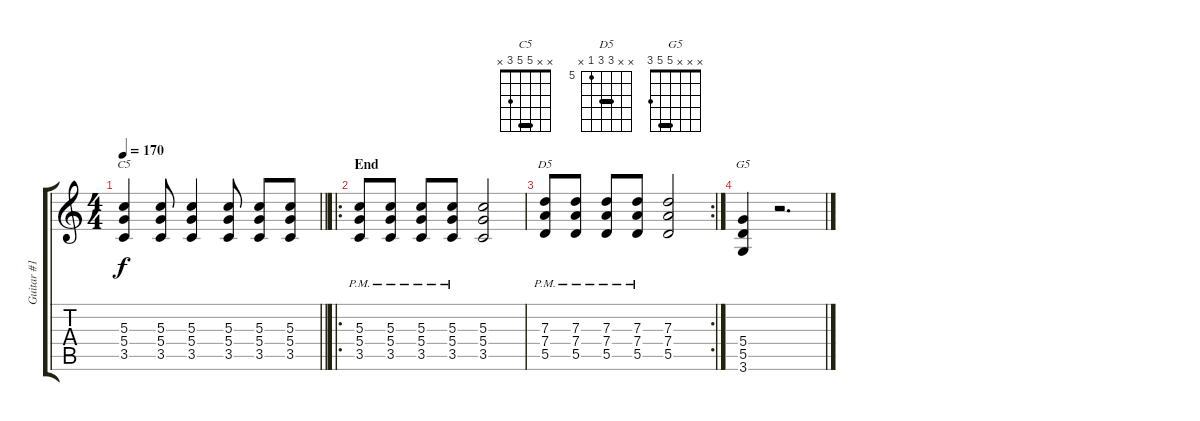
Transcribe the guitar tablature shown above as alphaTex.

\track ("Guitar #1 (Laci Braun)" "Guitar #1 ") {instrument overdrivenguitar}
\staff {score tabs}
\tuning (E4 B3 G3 D3 A2 E2) {hide}
\chord ("C5" x x 5 5 3 x) {barre 5}
\chord ("D5" x x 7 7 5 x) {firstfret 5 barre 7}
\chord ("G5" x x x 5 5 3) {barre 5}
\ts (4 4)
\tempo 170
\clef g2
\barLineRight lightlight
\ks c
(5.3 5.4 3.5).4{ch "C5" dy f} (5.3 5.4 3.5).8 (5.3 5.4 3.5).4 (5.3 5.4 3.5).8 (5.3 5.4 3.5).8 (5.3 5.4 3.5).8 |
\ro
\section ("" "End")
(5.3{pm} 5.4{pm} 3.5{pm}).8 (5.3{pm} 5.4{pm} 3.5{pm}).8 (5.3{pm} 5.4{pm} 3.5{pm}).8 (5.3{pm} 5.4{pm} 3.5{pm}).8 (5.3 5.4 3.5).2 |
\rc 2
(7.3{pm} 7.4{pm} 5.5{pm}).8{ch "D5"} (7.3{pm} 7.4{pm} 5.5{pm}).8 (7.3{pm} 7.4{pm} 5.5{pm}).8 (7.3{pm} 7.4{pm} 5.5{pm}).8 (7.3 7.4 5.5).2 |
(5.4 5.5 3.6).4{ch "G5"} r.2{d}
